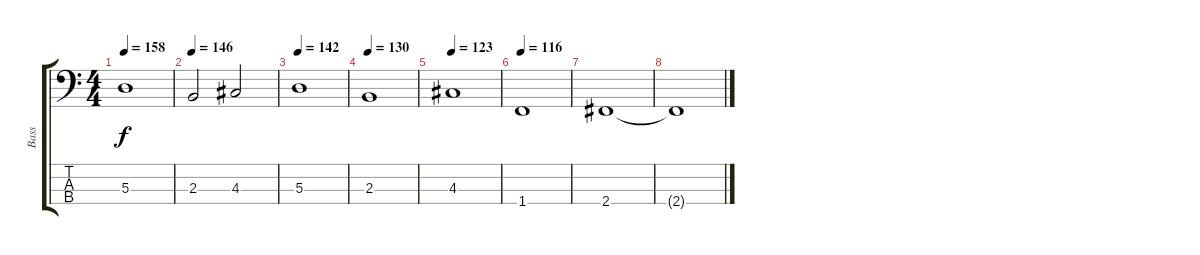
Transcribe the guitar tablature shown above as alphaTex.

\track ("Bass" "Bass") {instrument electricbassfinger}
\staff {score tabs}
\tuning (G2 D2 A1 E1) {hide}
\ts (4 4)
\tempo 158
\clef f4
\ks c
5.3.1{dy f} |
\tempo 146
2.3.2 4.3.2 |
\tempo 142
5.3.1 |
\tempo 130
2.3.1 |
\tempo 123
4.3.1 |
\tempo 116
1.4.1 |
2.4.1 |
2.4{t}.1
